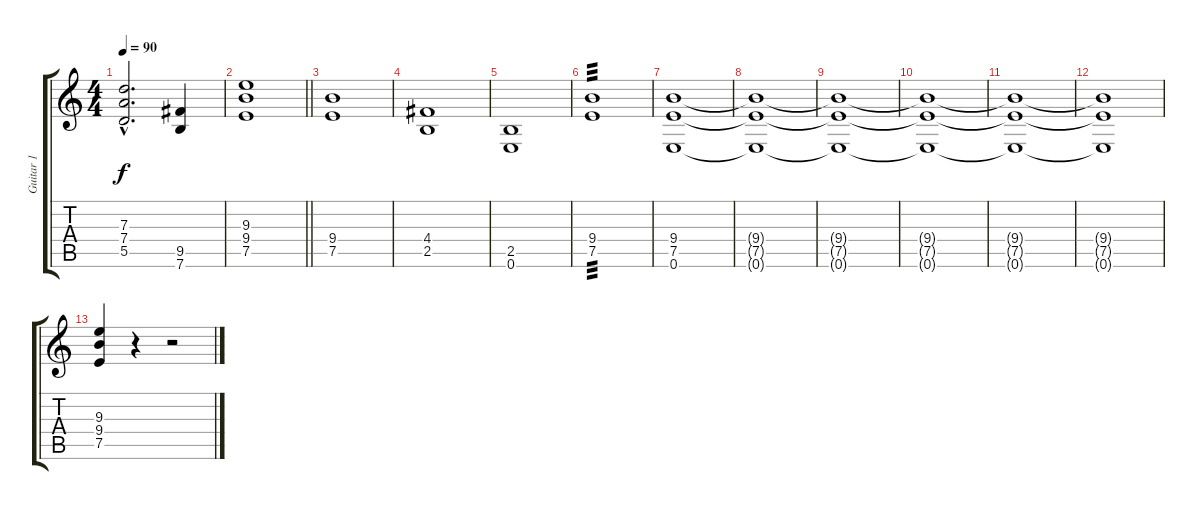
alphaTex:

\track ("Guitar 1" "Guitar 1") {instrument distortionguitar}
\staff {score tabs}
\tuning (E4 B3 G3 D3 A2 E2) {hide}
\ts (4 4)
\tempo 90
\clef g2
\ks c
(7.3{hac} 7.4{hac} 5.5{hac}).2{d dy f} (9.5 7.6).4 |
\barLineRight lightlight
(9.3 9.4 7.5).1 |
(9.4 7.5).1 |
(4.4 2.5).1 |
(2.5 0.6).1 |
(9.4 7.5).1{tp 3} |
(9.4 7.5 0.6).1 |
(9.4{t} 7.5{t} 0.6{t}).1 |
(9.4{t} 7.5{t} 0.6{t}).1 |
(9.4{t} 7.5{t} 0.6{t}).1 |
(9.4{t} 7.5{t} 0.6{t}).1 |
(9.4{t} 7.5{t} 0.6{t}).1 |
(9.3 9.4 7.5).4 r.4 r.2
